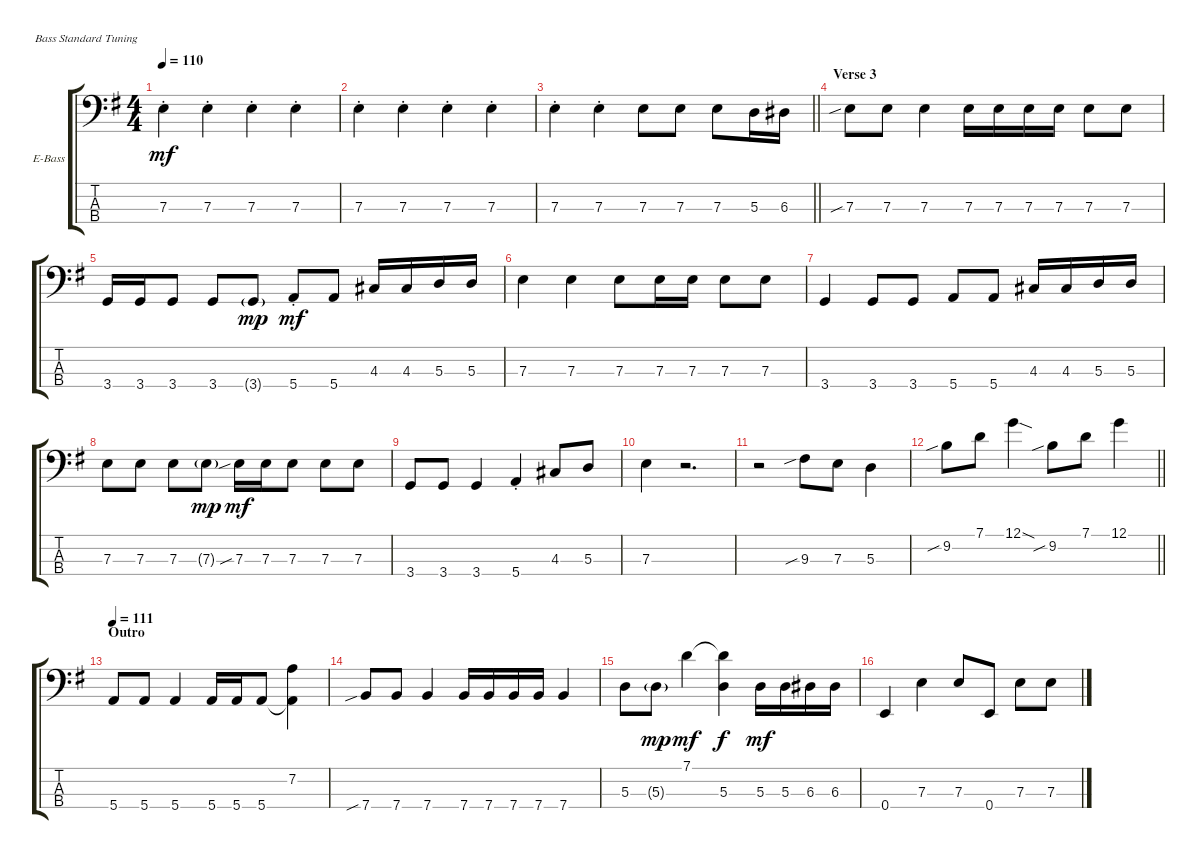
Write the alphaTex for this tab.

\bracketExtendMode groupsimilarinstruments
\firstSystemTrackNameOrientation horizontal
\otherSystemsTrackNameOrientation horizontal
\track ("Bass: Noel Redding" "E-Bass") {instrument electricbassfinger}
\staff {score tabs}
\tuning (G2 D2 A1 E1)
\ts (4 4)
\tempo 110
\clef f4
\ks g
7.3{st}.4{dy mf} 7.3{st}.4 7.3{st}.4 7.3{st}.4 |
7.3{st}.4 7.3{st}.4 7.3{st}.4 7.3{st}.4 |
\barLineRight lightlight
7.3{st}.4 7.3{st}.4 7.3.8 7.3.8 7.3.8 5.3.16 6.3.16 |
\section ("" "Verse 3")
7.3{sib}.8 7.3.8 7.3.4 7.3.16 7.3.16 7.3.16 7.3.16 7.3.8 7.3.8 |
3.4.16 3.4.16 3.4.8 3.4.8 3.4{g}.8{dy mp} 5.4{st}.8{dy mf} 5.4.8 4.3.16 4.3.16 5.3.16 5.3.16 |
7.3.4 7.3.4 7.3.8 7.3.16 7.3.16 7.3.8 7.3.8 |
3.4.4 3.4.8 3.4.8 5.4.8 5.4.8 4.3.16 4.3.16 5.3.16 5.3.16 |
7.3.8 7.3.8 7.3.8 7.3{g}.8{dy mp} 7.3{sib}.16{dy mf} 7.3.16 7.3.8 7.3.8 7.3.8 |
3.4.8 3.4.8 3.4.4 5.4{st}.4 4.3.8 5.3.8 |
7.3.4 r.2{d} |
r.2 9.3{sib}.8 7.3.8 5.3.4 |
\barLineRight lightlight
9.2{sib}.8 7.1.8 12.1{sod}.4 9.2{sib}.8 7.1.8 12.1.4 |
\section ("" "Outro")
\tempo 111
5.4.8 5.4.8 5.4.4 5.4.16 5.4.16 5.4.8 (7.2 5.4{t}).4 |
7.4{sib}.8 7.4.8 7.4.4 7.4.16 7.4.16 7.4.16 7.4.16 7.4.4 |
5.3.8 5.3{g}.8{dy mp} 7.1.4{dy mf} (7.1{t} 5.3).4{dy f} 5.3.16{dy mf} 5.3.16 6.3.16 6.3.16 |
0.4.4 7.3.4 7.3.8 0.4.8 7.3.8 7.3.8
